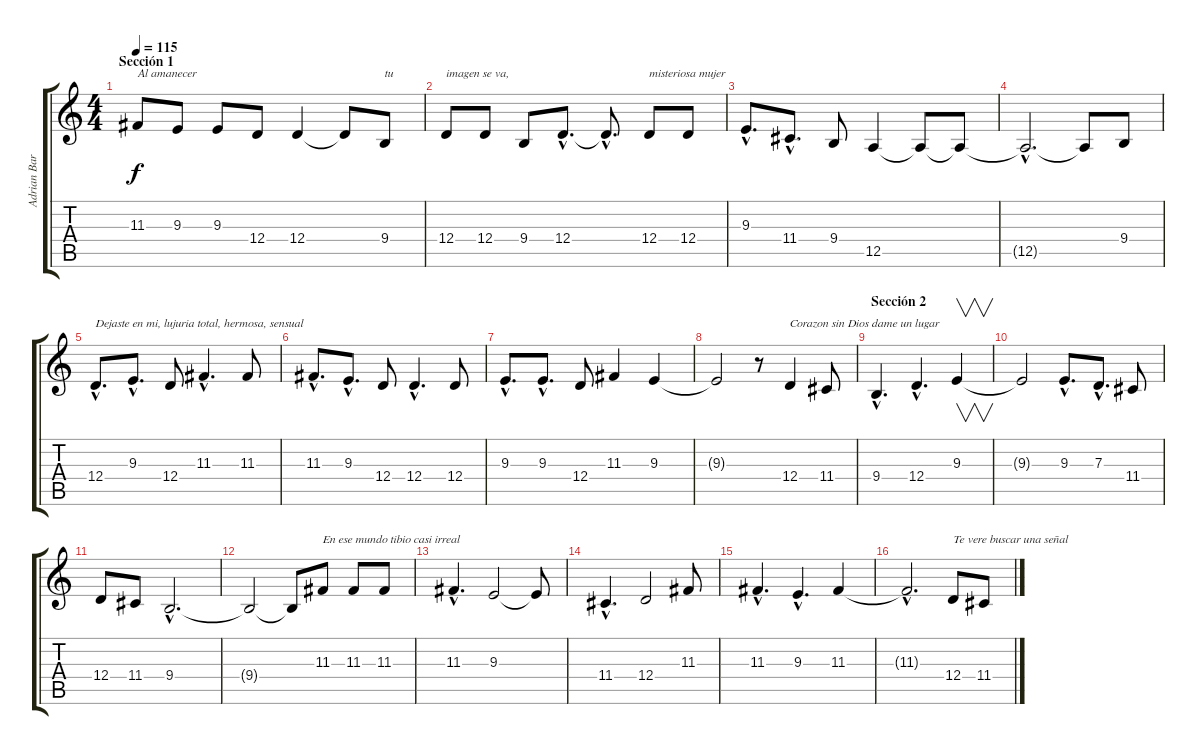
\track ("Adrian Barilari" "Adrian Bar") {instrument flute}
\staff {score tabs}
\tuning (E4 B3 G3 D3 A2 E2) {hide}
\ts (4 4)
\section ("" "Sección 1")
\tempo 115
\clef g2
\ks c
11.3.8{txt "Al amanecer " dy f} 9.3.8 9.3.8 12.4.8 12.4.4 12.4{t}.8 9.4.8{txt "tu"} |
12.4.8{txt "imagen se va, "} 12.4.8 9.4.8 12.4{hac}.8{d} 12.4{hac t}.8{d} 12.4.8{txt "misteriosa mujer"} 12.4.8 |
9.3{hac}.8{d} 11.4{hac}.8{d} 9.4.8 12.5.4 12.5{t}.8 12.5{t}.8 |
12.5{hac t}.2{d} 12.5{t}.8 9.4.8 |
12.4{hac}.8{d txt "Dejaste en mi, lujuria total, hermosa, sensual"} 9.3{hac}.8{d} 12.4.8 11.3{hac}.4{d} 11.3.8 |
11.3{hac}.8{d} 9.3{hac}.8{d} 12.4.8 12.4{hac}.4{d} 12.4.8 |
9.3{hac}.8{d} 9.3{hac}.8{d} 12.4.8 11.3.4 9.3.4 |
9.3{t}.2 r.8 12.4.4{txt "Corazon sin Dios dame un lugar"} 11.4.8 |
\section ("" "Sección 2")
9.4{hac}.4{d} 12.4{hac}.4{d} 9.3.4{v} |
9.3{t}.2 9.3{hac}.8{d} 7.3{hac}.8{d} 11.4.8 |
12.4.8 11.4.8 9.4{hac}.2{d} |
9.4{t}.2 9.4{t}.8 11.3.8{txt "En ese mundo tibio casi irreal"} 11.3.8 11.3.8 |
11.3{hac}.4{d} 9.3.2 9.3{t}.8 |
11.4{hac}.4{d} 12.4.2 11.3.8 |
11.3{hac}.4{d} 9.3{hac}.4{d} 11.3.4 |
11.3{hac t}.2{d} 12.4.8{txt "Te vere buscar una señal"} 11.4.8
